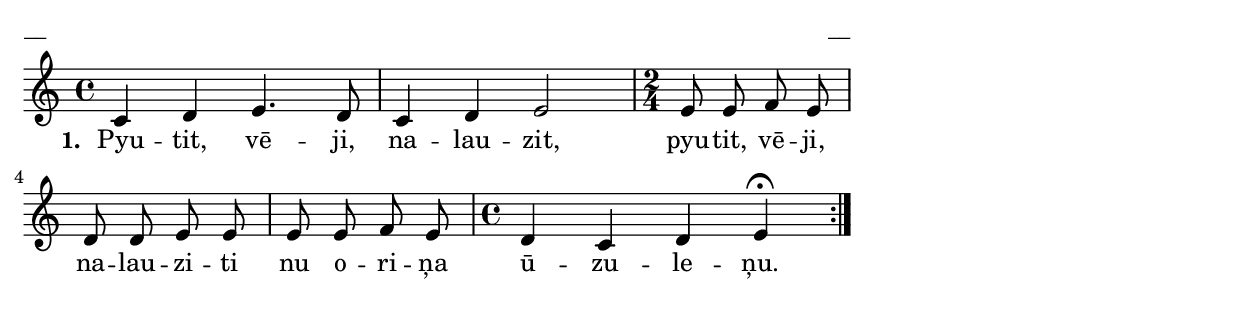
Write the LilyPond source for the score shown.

\version "2.13.18"

\paper {
line-width = 14\cm
left-margin = 0.4\cm
between-system-padding = 0.1\cm
between-system-space = 0.1\cm
}
% SBTZK, p.62
\layout {
indent = #0
ragged-last = ##f
}


voiceA = \relative c' {
\clef "treble"
\key c \major
\time 4/4
\repeat volta 2 {
c4 d e4. d8 | c4 d e2 | \time 2/4 e8 e f e | d d e e |
e e f e | \time 4/4 d4 c d e \fermata
}
}

lyricA = \lyricmode {
\set stanza = "1. "
Pyu -- tit, vē -- ji, na -- lau -- zit, pyu -- tit, vē -- ji, na -- lau -- zi -- ti nu o -- ri -- ņa ū -- zu -- le -- ņu.
}


fullScore = <<
%\new ChordNames { \chordsA }
\new Staff {
<<
\new Voice = "voiceA" { \oneVoice \autoBeamOff \voiceA }
\lyricsto "voiceA" \new Lyrics  \lyricA
%\new Voice = "voiceB" { \voiceTwo \autoBeamOff \voiceB }
>>
}
>>



\score {
\fullScore
\header { piece = "__" opus = "__" }
}
\markup { \with-color #(x11-color 'white) \sans \smaller "__" }
\score {
\unfoldRepeats
\fullScore
\midi {
\context { \Staff \remove "Staff_performer" }
\context { \Voice \consists "Staff_performer" }
}
}


